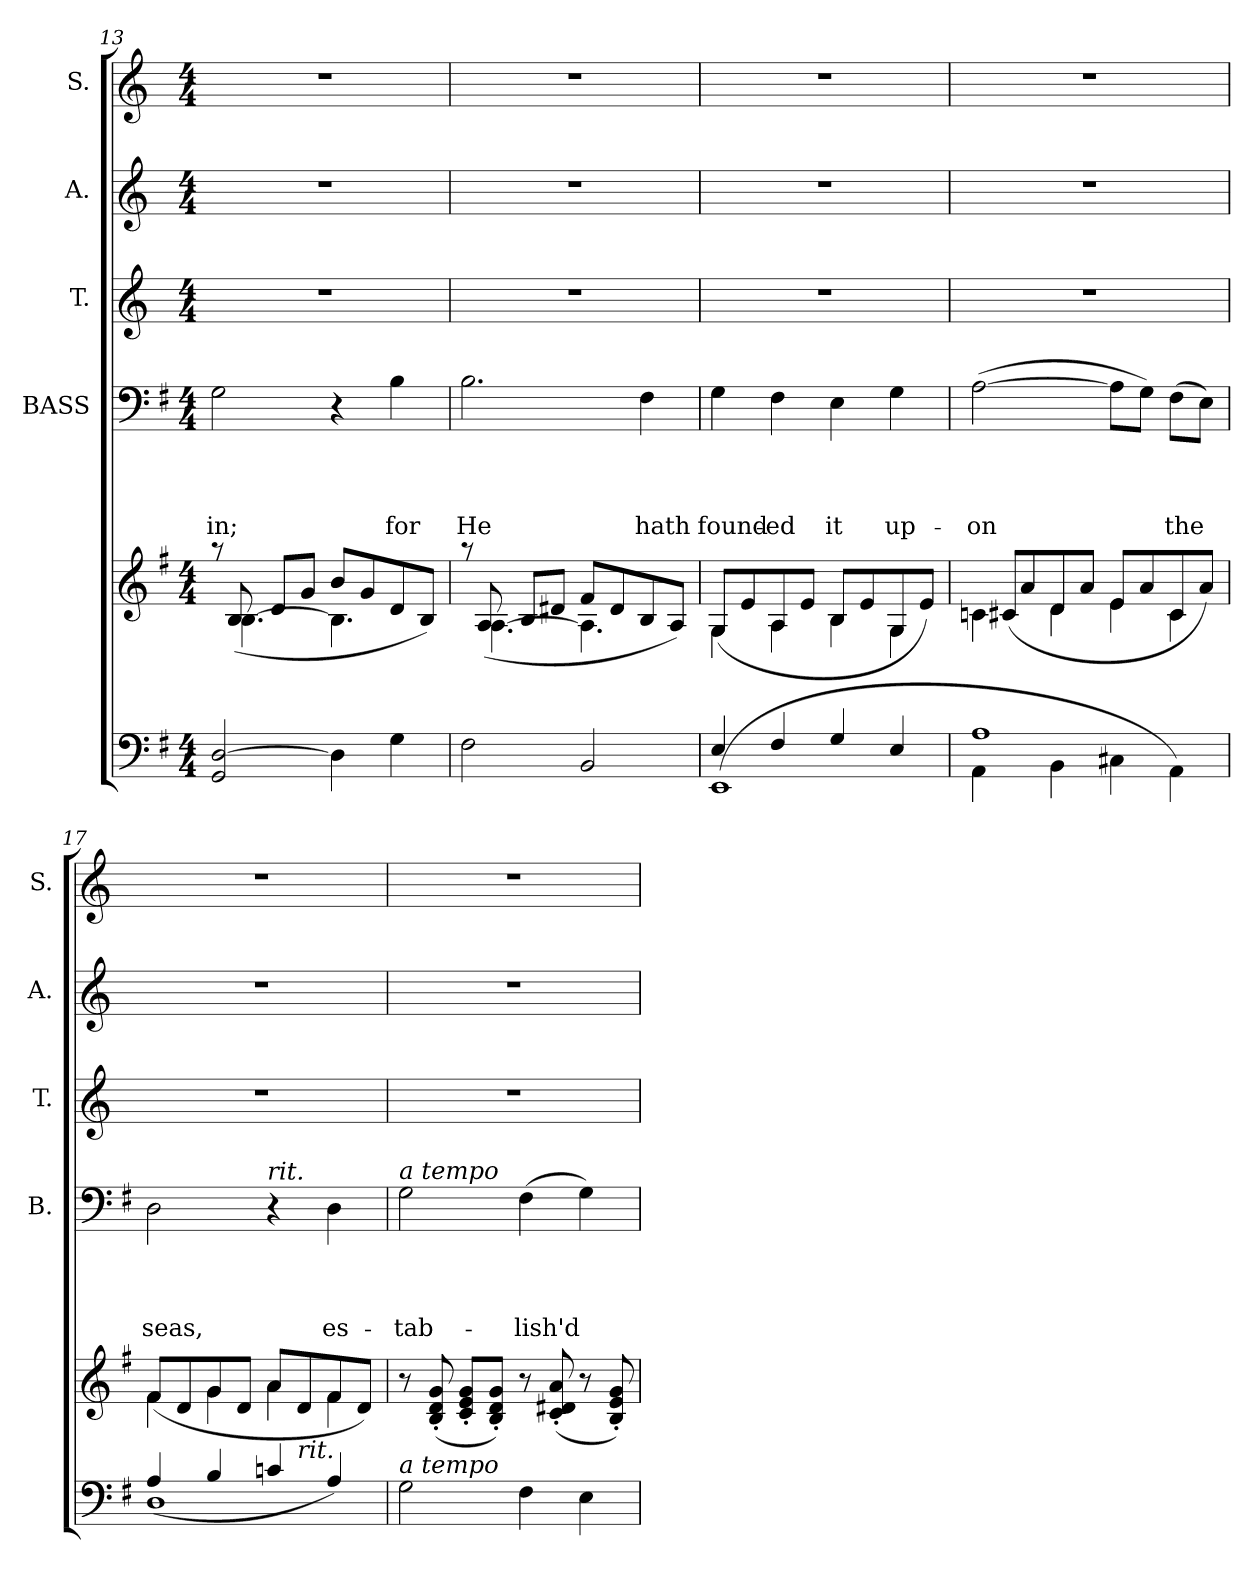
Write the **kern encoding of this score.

**kern	**kern	**kern	**text	**text	**text	**text	**kern	**kern	**kern
*part6	*part5	*part4	*part4	*part4	*part4	*part4	*part3	*part2	*part1
*staff6	*staff5	*staff4	*staff4	*staff4	*staff4	*staff4	*staff3	*staff2	*staff1
*	*	*I"BASS	*	*	*	*	*I"T.	*I"A.	*I"S.
*	*	*I'B.	*	*	*	*	*I'T.	*I'A.	*I'S.
*clefF4	*clefG2	*clefF4	*	*	*	*	*clefG2	*clefG2	*clefG2
*k[f#]	*k[f#]	*k[f#]	*	*	*	*	*k[]	*k[]	*k[]
*G:	*G:	*G:	*	*	*	*	*C:	*C:	*C:
*M4/4	*M4/4	*M4/4	*	*	*	*	*M4/4	*M4/4	*M4/4
=13	=13	=13	=13	=13	=13	=13	=13	=13	=13
*	*^	*	*	*	*	*	*	*	*
!	!	!	!	!	!	!	!LO:LY:b	!	!	!
2GG/ [>2D/	8raa	8ryy	2G\	.	.	.	-in;	1r	1r	1r
.	[<4.B\	(8B/	.	.	.	.	.	.	.	.
.	.	8d/L	.	.	.	.	.	.	.	.
.	.	8g/J	.	.	.	.	.	.	.	.
4D\]	4.B\]	8b/L	4r	.	.	.	.	.	.	.
.	.	8g/	.	.	.	.	.	.	.	.
!	!	!	!	!	!	!	!LO:LY:b	!	!	!
4G\	.	8d/	4B\	.	.	.	for	.	.	.
.	8ryy	8B/J)	.	.	.	.	.	.	.	.
=14	=14	=14	=14	=14	=14	=14	=14	=14	=14	=14
!	!	!	!	!	!	!	!LO:LY:b	!	!	!
2F#\	8raa	8ryy	2.B\	.	.	.	He	1r	1r	1r
.	[<4.A\	(8A/	.	.	.	.	.	.	.	.
.	.	8B/L	.	.	.	.	.	.	.	.
.	.	8d#X/J	.	.	.	.	.	.	.	.
2BB/	4.A\]	8f#/L	.	.	.	.	.	.	.	.
.	.	8d#/	.	.	.	.	.	.	.	.
!	!	!	!	!	!	!	!LO:LY:b	!	!	!
.	.	8B/	4F#\	.	.	.	hath	.	.	.
.	8ryy	8A/J)	.	.	.	.	.	.	.	.
!!LO:LB:g=z
=15	=15	=15	=15	=15	=15	=15	=15	=15	=15	=15
*^	*	*	*	*	*	*	*	*	*	*
!	!	!	!	!	!	!	!	!LO:LY:b	!	!	!
(<1EE	4E/	4G\	(>8G/L	4G\	.	.	.	found-	1r	1r	1r
.	.	.	8e/	.	.	.	.	.	.	.	.
!	!	!	!	!	!	!	!	!LO:LY:b	!	!	!
.	4F#/	4A\	8A/	4F#\	.	.	.	-ed	.	.	.
.	.	.	8e/J	.	.	.	.	.	.	.	.
!	!	!	!	!	!	!	!	!LO:LY:b	!	!	!
.	4G/	4B\	8B/L	4E\	.	.	.	it	.	.	.
.	.	.	8e/	.	.	.	.	.	.	.	.
!	!	!	!	!	!	!	!	!LO:LY:b	!	!	!
.	4E/	4G\	8G/	4G\	.	.	.	up-	.	.	.
.	.	.	8e/J)	.	.	.	.	.	.	.	.
=16	=16	=16	=16	=16	=16	=16	=16	=16	=16	=16	=16
!	!	!	!	!	!	!	!	!LO:LY:b	!	!	!
1A	4AA\	4cn\	(>8c#X/L	(>[>2A\	.	.	.	-on	1r	1r	1r
.	.	.	8a/	.	.	.	.	.	.	.	.
.	4BB\	4d\	8d/	.	.	.	.	.	.	.	.
.	.	.	8a/J	.	.	.	.	.	.	.	.
.	4C#X\	4e\	8e/L	8A\L]	.	.	.	.	.	.	.
.	.	.	8a/	8G\J)	.	.	.	.	.	.	.
!	!	!	!	!	!	!	!	!LO:LY:b	!	!	!
.	4AA\)	4c#\	8c#/	(>8F#\L	.	.	.	the	.	.	.
.	.	.	8a/J)	8E\J)	.	.	.	.	.	.	.
=17	=17	=17	=17	=17	=17	=17	=17	=17	=17	=17	=17
!	!	!	!	!	!	!	!	!LO:LY:b	!	!	!
1D	(4A/	4f#\	(>8f#/L	2D\	.	.	.	seas,	1r	1r	1r
.	.	.	8d/	.	.	.	.	.	.	.	.
.	4B/	4g\	8g/	.	.	.	.	.	.	.	.
.	.	.	8d/J	.	.	.	.	.	.	.	.
!	!	!	!	!LO:TX:a:i:t=rit.	!	!	!	!	!	!	!
.	4cn/	4a\	8a/L	4r	.	.	.	.	.	.	.
!	!	!	!LO:TX:b:i:t=rit.	!	!	!	!	!	!	!	!
.	.	.	8d/	.	.	.	.	.	.	.	.
!	!	!	!	!	!	!	!	!LO:LY:b	!	!	!
.	4A/)	4f#\	8f#/	4D\	.	.	.	es-	.	.	.
.	.	.	8d/J)	.	.	.	.	.	.	.	.
*v	*v	*	*	*	*	*	*	*	*	*	*
=18	=18	=18	=18	=18	=18	=18	=18	=18	=18	=18
!	!	!	!LO:TX:a:i:t=a tempo	!	!	!	!	!	!	!
!LO:TX:a:i:t=a tempo	!	!	!	!	!	!	!	!	!	!
!	!	!	!	!	!	!	!LO:LY:b	!	!	!
*	*v	*v	*	*	*	*	*	*	*	*
2G\	8r	2G\	.	.	.	-tab-	1r	1r	1r
.	(<8B/'< 8d/'< 8g/'<	.	.	.	.	.	.	.	.
.	8c/'< 8e/'< 8g/'<L	.	.	.	.	.	.	.	.
.	8B/'< 8d/'< 8g/'<J)	.	.	.	.	.	.	.	.
!	!	!	!	!	!	!LO:LY:b	!	!	!
4F#\	8r	(>4F#\	.	.	.	-lish'd	.	.	.
.	(<8c/'< 8d#X/'< 8a/'<	.	.	.	.	.	.	.	.
4E\	8r	4G\)	.	.	.	.	.	.	.
.	8B/'< 8e/'< 8g/'<)	.	.	.	.	.	.	.	.
=	=	=	=	=	=	=	=	=	=
*-	*-	*-	*-	*-	*-	*-	*-	*-	*-
